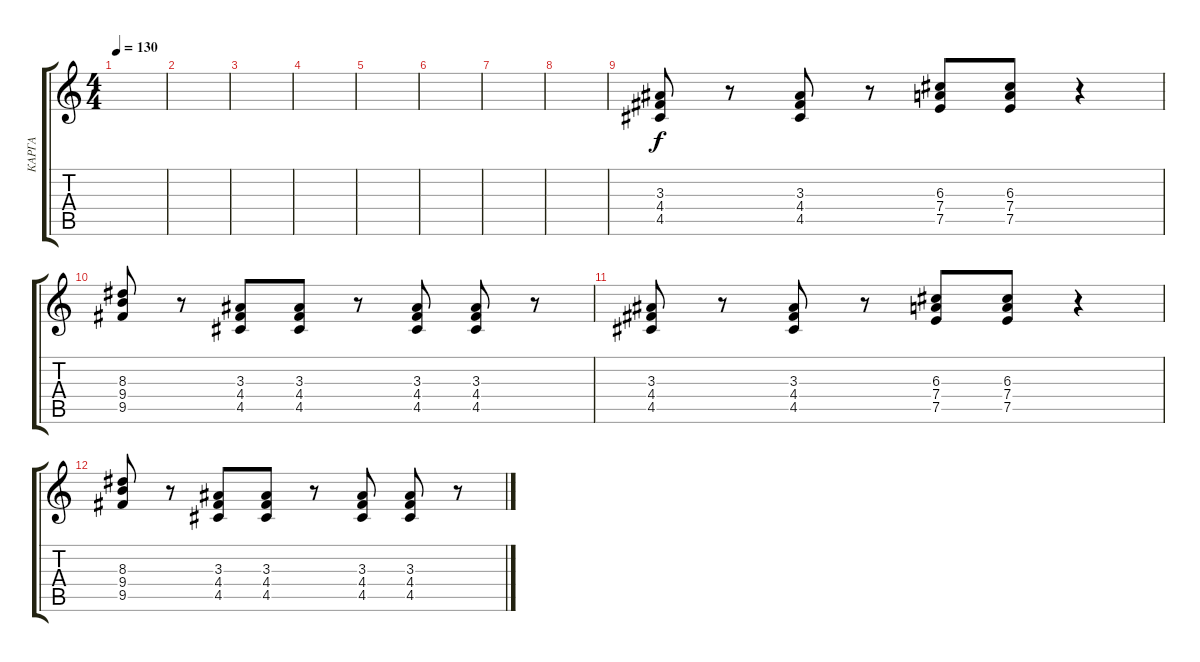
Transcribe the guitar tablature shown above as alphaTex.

\track ("КАРГА" "КАРГА") {instrument distortionguitar}
\staff {score tabs}
\tuning (E4 B3 G3 D3 A2 E2) {hide}
\ts (4 4)
\tempo 130
\clef g2
\ks c
|
|
|
|
|
|
|
|
(3.3 4.4 4.5).8 r.8 (3.3 4.4 4.5).8 r.8 (6.3 7.4 7.5).8 (6.3 7.4 7.5).8 r.4 |
(8.3 9.4 9.5).8 r.8 (3.3 4.4 4.5).8 (3.3 4.4 4.5).8 r.8 (3.3 4.4 4.5).8 (3.3 4.4 4.5).8 r.8 |
(3.3 4.4 4.5).8 r.8 (3.3 4.4 4.5).8 r.8 (6.3 7.4 7.5).8 (6.3 7.4 7.5).8 r.4 |
(8.3 9.4 9.5).8 r.8 (3.3 4.4 4.5).8 (3.3 4.4 4.5).8 r.8 (3.3 4.4 4.5).8 (3.3 4.4 4.5).8 r.8
